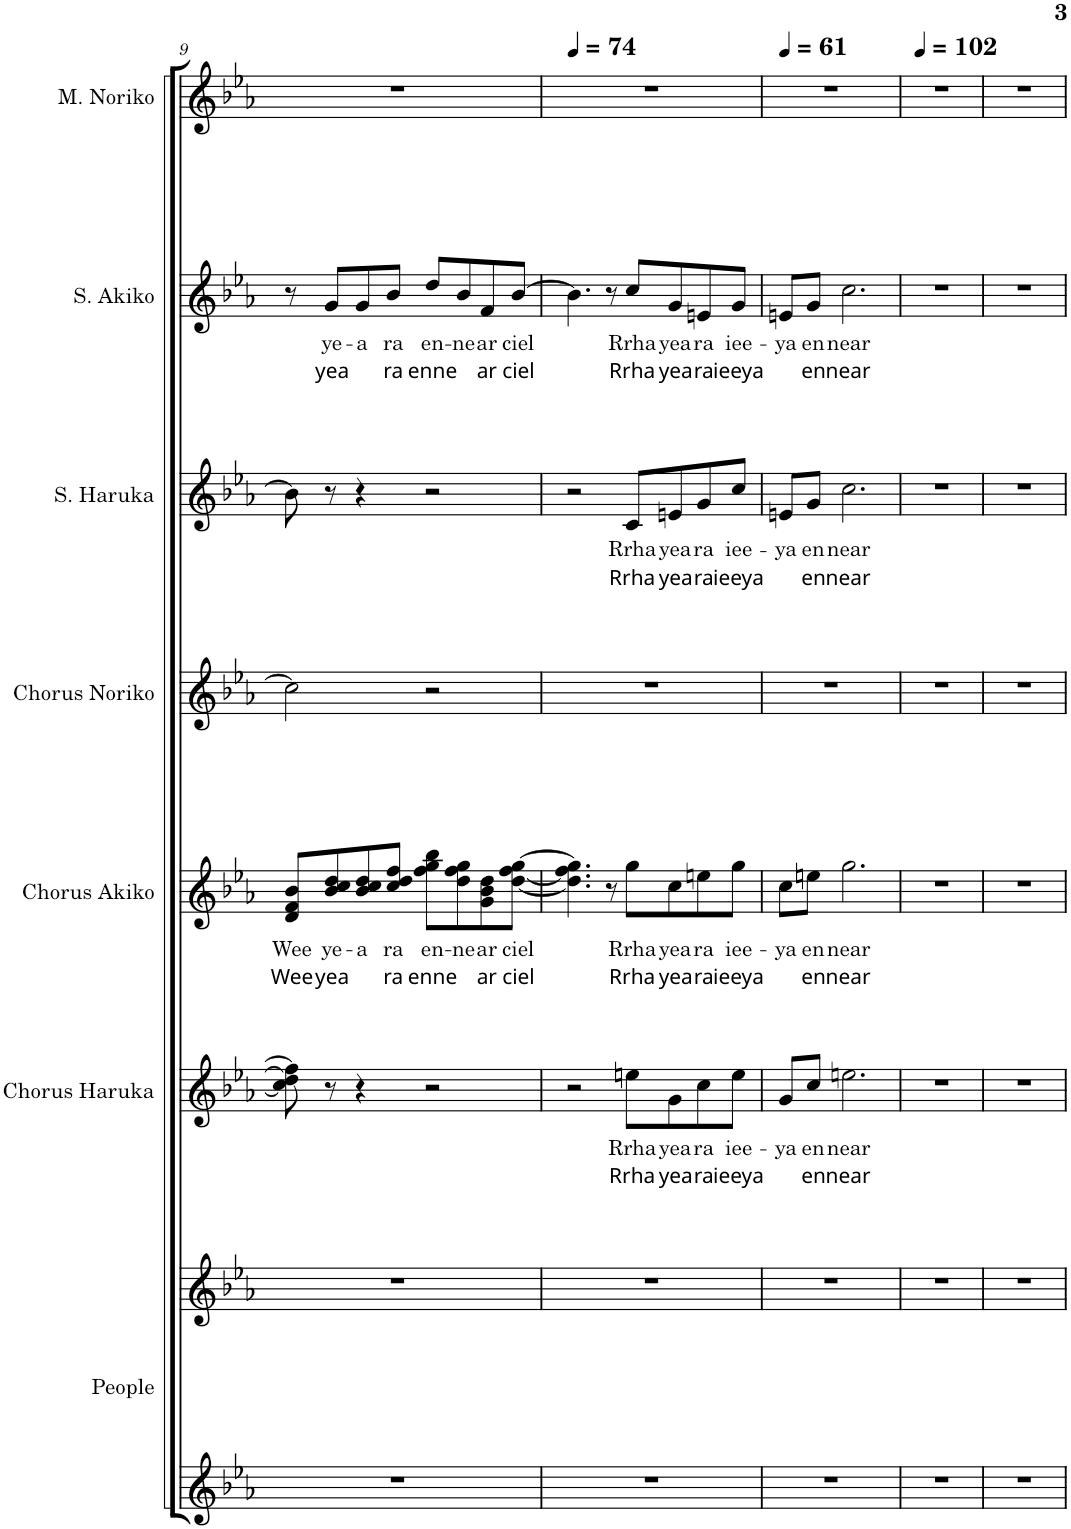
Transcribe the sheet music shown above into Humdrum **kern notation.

**kern	**kern	**kern	**text	**text	**kern	**text	**text	**kern	**kern	**text	**text	**kern	**text	**text	**kern
*part7	*part7	*part6	*part6	*part6	*part5	*part5	*part5	*part4	*part3	*part3	*part3	*part2	*part2	*part2	*part1
*staff8	*staff7	*staff6	*staff6	*staff6	*staff5	*staff5	*staff5	*staff4	*staff3	*staff3	*staff3	*staff2	*staff2	*staff2	*staff1
*I"人们	*	*I"霜月はるか和声	*	*	*I"志方あきこ和声	*	*	*I"みとせのりこ和声	*I"霜月はるか	*	*	*I"志方あきこ	*	*	*I"みとせのりこ
!!LO:PB:g=z
*clefG2	*clefG2	*clefG2	*	*	*clefG2	*	*	*clefG2	*clefG2	*	*	*clefG2	*	*	*clefG2
*k[b-e-a-]	*k[b-e-a-]	*k[b-e-a-]	*	*	*k[b-e-a-]	*	*	*k[b-e-a-]	*k[b-e-a-]	*	*	*k[b-e-a-]	*	*	*k[b-e-a-]
*M4/4	*M4/4	*M4/4	*	*	*M4/4	*	*	*M4/4	*M4/4	*	*	*M4/4	*	*	*M4/4
=9	=9	=9	=9	=9	=9	=9	=9	=9	=9	=9	=9	=9	=9	=9	=9
!	!	!	!	!	!	!LO:LY:b	!LO:LY:b	!	!	!	!	!	!	!	!
1r	1r	8cc\] 8dd\] 8ff\]	.	.	8d/ 8f/ 8b-/L	Wee	Wee	2cc\]	8b-\]	.	.	8r	.	.	1r
!	!	!	!	!	!	!LO:LY:b	!LO:LY:b	!	!	!	!	!	!LO:LY:b	!LO:LY:b	!
.	.	8r	.	.	8b-/ 8cc/ 8dd/	ye-	yea	.	8r	.	.	8g/L	ye-	yea	.
!	!	!	!	!	!	!LO:LY:b	!	!	!	!	!	!	!LO:LY:b	!	!
.	.	4r	.	.	8b-/ 8cc/ 8dd/	-a	.	.	4r	.	.	8g/	-a	.	.
!	!	!	!	!	!	!LO:LY:b	!LO:LY:b	!	!	!	!	!	!LO:LY:b	!LO:LY:b	!
.	.	.	.	.	8cc/ 8dd/ 8ff/J	ra	ra	.	.	.	.	8b-/J	ra	ra	.
!	!	!	!	!	!	!LO:LY:b	!LO:LY:b	!	!	!	!	!	!LO:LY:b	!LO:LY:b	!
.	.	2r	.	.	8ff\ 8gg\ 8bb-\L	en-	enne	2r	2r	.	.	8dd/L	en-	enne	.
!	!	!	!	!	!	!LO:LY:b	!	!	!	!	!	!	!LO:LY:b	!	!
.	.	.	.	.	8dd\ 8ff\ 8gg\	-ne	.	.	.	.	.	8b-/	-ne	.	.
!	!	!	!	!	!	!LO:LY:b	!LO:LY:b	!	!	!	!	!	!LO:LY:b	!LO:LY:b	!
.	.	.	.	.	8g\ 8b-\ 8dd\	ar	ar	.	.	.	.	8f/	ar	ar	.
!	!	!	!	!	!	!LO:LY:b	!LO:LY:b	!	!	!	!	!	!LO:LY:b	!LO:LY:b	!
.	.	.	.	.	[8dd\ [8ff\ [8gg\J	ciel	ciel	.	.	.	.	[8b-/J	ciel	ciel	.
=10	=10	=10	=10	=10	=10	=10	=10	=10	=10	=10	=10	=10	=10	=10	=10
*	*	*	*	*	*	*	*	*	*	*	*	*	*	*	*MM74
1r	1r	2r	.	.	4.dd\] 4.ff\] 4.gg\]	.	.	1r	2r	.	.	4.b-\]	.	.	1r
.	.	.	.	.	8r	.	.	.	.	.	.	8r	.	.	.
!	!	!	!LO:LY:b	!LO:LY:b	!	!LO:LY:b	!LO:LY:b	!	!	!LO:LY:b	!LO:LY:b	!	!LO:LY:b	!LO:LY:b	!
.	.	8een\L	Rrha	Rrha	8gg\L	Rrha	Rrha	.	8c/L	Rrha	Rrha	8cc/L	Rrha	Rrha	.
!	!	!	!LO:LY:b	!LO:LY:b	!	!LO:LY:b	!LO:LY:b	!	!	!LO:LY:b	!LO:LY:b	!	!LO:LY:b	!LO:LY:b	!
.	.	8g\	yea	yea	8cc\	yea	yea	.	8en/	yea	yea	8g/	yea	yea	.
!	!	!	!LO:LY:b	!LO:LY:b	!	!LO:LY:b	!LO:LY:b	!	!	!LO:LY:b	!LO:LY:b	!	!LO:LY:b	!LO:LY:b	!
.	.	8cc\	ra	ra	8een\	ra	ra	.	8g/	ra	ra	8en/	ra	ra	.
!	!	!	!LO:LY:b	!LO:LY:b	!	!LO:LY:b	!LO:LY:b	!	!	!LO:LY:b	!LO:LY:b	!	!LO:LY:b	!LO:LY:b	!
.	.	8ee\J	iee-	ieeya	8gg\J	iee-	ieeya	.	8cc/J	iee-	ieeya	8g/J	iee-	ieeya	.
=11	=11	=11	=11	=11	=11	=11	=11	=11	=11	=11	=11	=11	=11	=11	=11
*	*	*	*	*	*	*	*	*	*	*	*	*	*	*	*MM61
!	!	!	!LO:LY:b	!	!	!LO:LY:b	!	!	!	!LO:LY:b	!	!	!LO:LY:b	!	!
1r	1r	8g/L	-ya	.	8cc\L	-ya	.	1r	8en/L	-ya	.	8en/L	-ya	.	1r
!	!	!	!LO:LY:b	!LO:LY:b	!	!LO:LY:b	!LO:LY:b	!	!	!LO:LY:b	!LO:LY:b	!	!LO:LY:b	!LO:LY:b	!
.	.	8cc/J	en	en	8een\J	en	en	.	8g/J	en	en	8g/J	en	en	.
!	!	!	!LO:LY:b	!LO:LY:b	!	!LO:LY:b	!LO:LY:b	!	!	!LO:LY:b	!LO:LY:b	!	!LO:LY:b	!LO:LY:b	!
.	.	2.een\	near	near	2.gg\	near	near	.	2.cc\	near	near	2.cc\	near	near	.
=12	=12	=12	=12	=12	=12	=12	=12	=12	=12	=12	=12	=12	=12	=12	=12
*	*	*	*	*	*	*	*	*	*	*	*	*	*	*	*MM102
1r	1r	1r	.	.	1r	.	.	1r	1r	.	.	1r	.	.	1r
=13	=13	=13	=13	=13	=13	=13	=13	=13	=13	=13	=13	=13	=13	=13	=13
1r	1r	1r	.	.	1r	.	.	1r	1r	.	.	1r	.	.	1r
=	=	=	=	=	=	=	=	=	=	=	=	=	=	=	=
*-	*-	*-	*-	*-	*-	*-	*-	*-	*-	*-	*-	*-	*-	*-	*-
